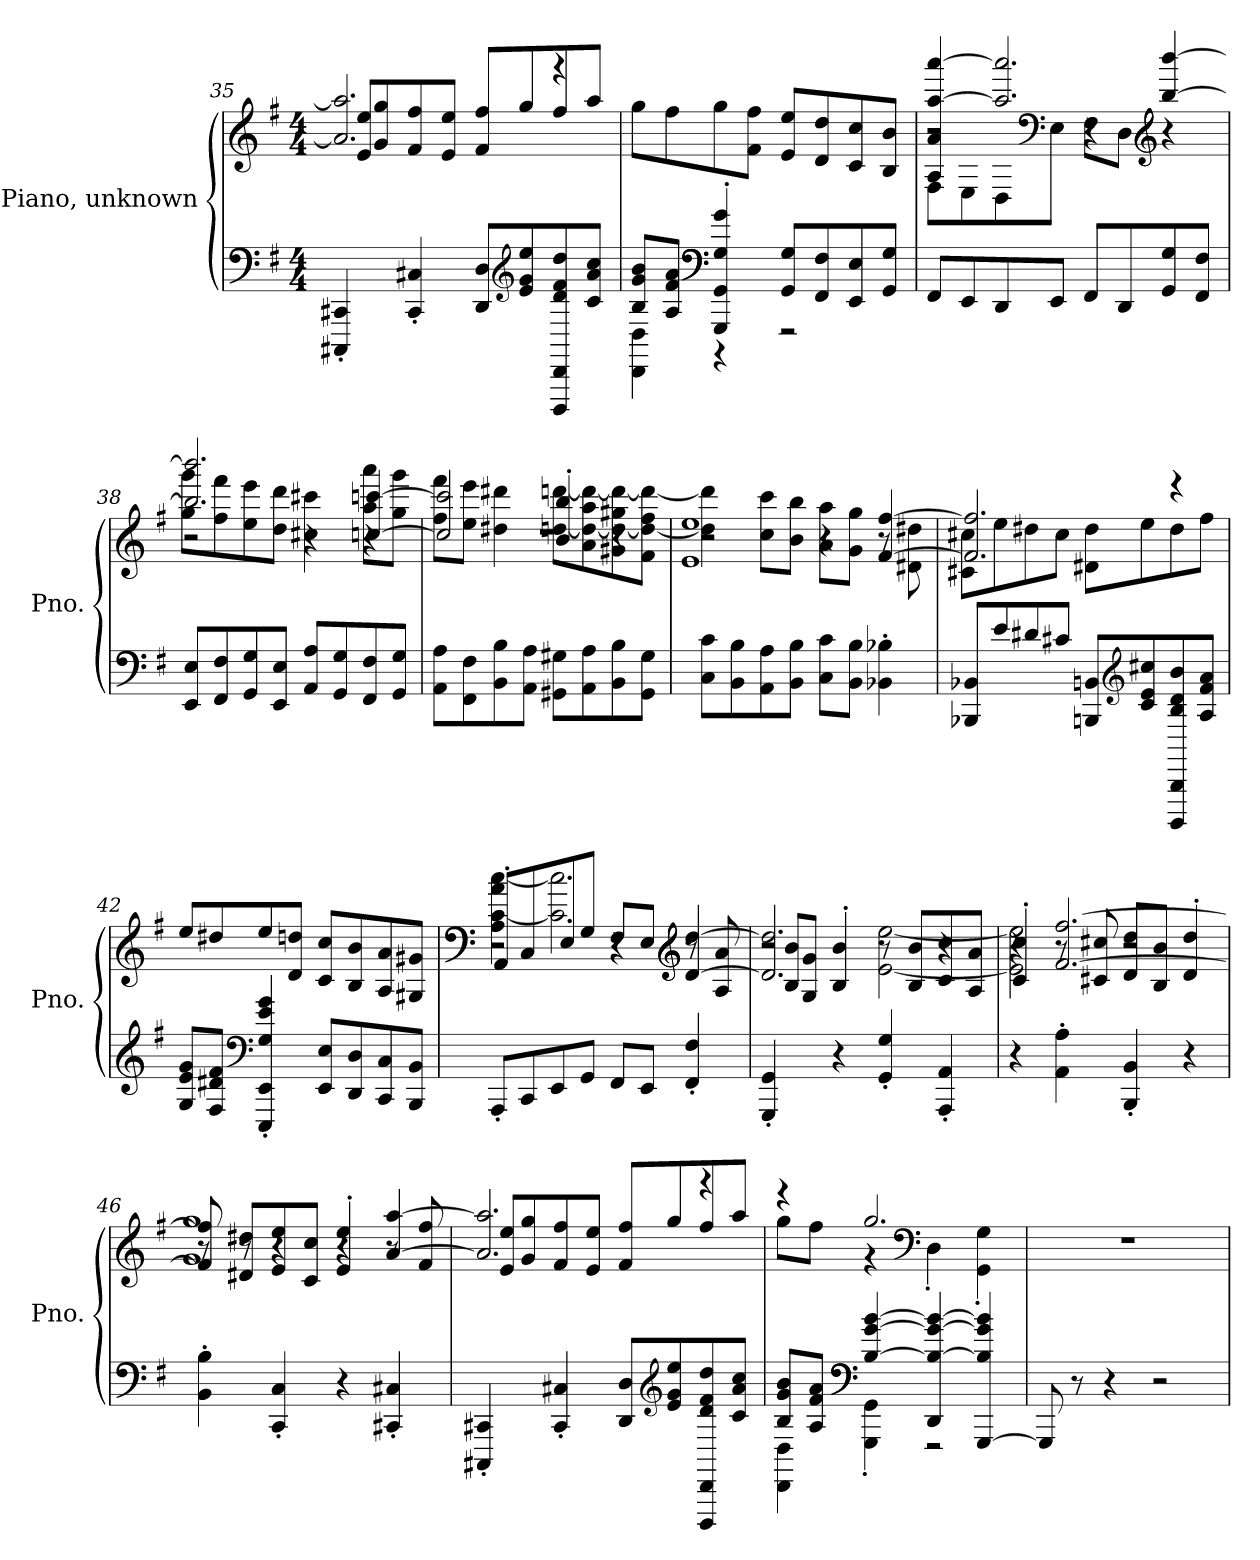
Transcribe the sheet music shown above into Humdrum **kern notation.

**kern	**kern
*part1	*part1
*staff2	*staff1
*I"Piano, unknown	*
*I'Pno.	*
*clefF4	*clefG2
*k[f#]	*k[f#]
*M4/4	*M4/4
=35	=35
*	*^
4CCC#X/' 4CC#X/'	2.a/] 2.aa/]	8e/ 8ee/L
.	.	8g/ 8gg/
4CC#/' 4C#X/'	.	8f#/ 8ff#/
.	.	8e/ 8ee/J
8DD/ 8D/L	.	8f#/ 8ff#/L
*clefG2	*	*
8e/ 8g/ 8ee/	.	8gg/
8DDD/ 8DD/ 8d/ 8f#/ 8dd/	4r	8ff#/
8c/ 8a/ 8cc/J	.	8aa/J
*	*v	*v
!!LO:LB:g=z
=36	=36
*^	*
8B/ 8g/ 8b/L	4DD\ 4D\	8gg\L
8A/ 8f#/ 8a/J	.	8ff#\
*clefF4	*	*
4GGG/' 4GG/' 4G/' 4g/'	4r	8gg\
.	.	8f#\ 8ff#\J
8GG/ 8G/L	2r	8e/ 8ee/L
8FF#/ 8F#/	.	8d/ 8dd/
8EE/ 8E/	.	8c/ 8cc/
8GG/ 8G/J	.	8B/ 8b/J
*v	*v	*
=37	=37
*	*^
*	*	*^
8FF#/L	2r	8F#\L	4A/ 4a/ [4aa/ [4aaa/
8EE/	.	8E\	.
8DD/	.	8D\	2.aa/] 2.aaa/]
*	*clefF4	*	*
8EE/J	.	8E\J	.
8FF#/L	4r	8F#\L	.
8DD/	.	8D\J	.
*	*clefG2	*	*
8GG/ 8G/	[4bb/ [4bbb/	4r	.
8FF#/ 8F#/J	.	.	.
=38	=38	=38	=38
8EE/ 8E/L	2.bb/] 2.bbb/]	8gg\ 8ggg\L	2r
8FF#/ 8F#/	.	8ff#\ 8fff#\	.
8GG/ 8G/	.	8ee\ 8eee\	.
8EE/ 8E/J	.	8dd\ 8ddd\J	.
8AA/ 8A/L	.	4cc#X\ 4ccc#X\	4r
8GG/ 8G/	.	.	.
8FF#/ 8F#/	4r	8aa\ 8aaa\L	[4ccn/ [4cccn/
8GG/ 8G/J	.	8gg\ 8ggg\J	.
!!LO:PB:g=z	!!	!!
=39	=39	=39	=39
8AA\ 8A\L	1r	8ff#\ 8fff#\L	2cc/] 2ccc/]
8FF#\ 8F#\	.	8ee\ 8eee\J	.
8BB\ 8B\	.	4dd#X\ 4ddd#X\	.
8AA\ 8A\J	.	.	.
8GG#X\ 8G#X\L	.	[8ddn\ [8dddn\L	4b/' 4bb/'
8AA\ 8A\	.	8a\ 8dd\_ 8aa\ 8ddd\_	.
8BB\ 8B\	.	8g#X\ 8dd\_ 8gg#X\ 8ddd\_	4r
8GG#\ 8G#\J	.	8f#\ 8dd\_ 8ff#\ 8ddd\_J	.
=40	=40	=40	=40
8C\ 8c\L	2r	4dd\] 4ddd\]	1e 1ee
8BB\ 8B\	.	.	.
8AA\ 8A\	.	8cc\ 8ccc\L	.
8BB\ 8B\J	.	8b\ 8bb\J	.
8C\ 8c\L	4r	8a\ 8aa\L	.
8BB\ 8B\J	.	8g\ 8gg\J	.
4BB-X\' 4B-X\'	[4f#/ [4ff#/	8r	.
.	.	8d#X\ 8dd#X\	.
*	*	*v	*v
=41	=41	=41
8BBB-X/ 8BB-X/L	2.f#/] 2.ff#/]	8c#X\ 8cc#X\L
8e/	.	8ee\
8d#X/	.	8dd#X\
8c#X/J	.	8cc#\J
8BBBn/ 8BBn/L	.	8d#X\ 8dd#\L
*clefG2	*	*
8c#/ 8e/ 8cc#X/	.	8ee\
8BBBB/ 8BBB/ 8B/ 8d#/ 8b/	4r	8dd#\
8A/ 8f#/ 8a/J	.	8ff#\J
*	*v	*v
!!LO:LB:g=z
=42	=42
8G/ 8e/ 8g/L	8ee/L
8F#/ 8d#X/ 8f#/J	8dd#X/
*clefF4	*
4EEE/' 4EE/' 4G/' 4e/' 4g/'	8ee/
.	8d/ 8ddn/J
8EE/ 8E/L	8c/ 8cc/L
8DD/ 8D/	8B/ 8b/
8CC/ 8C/	8A/ 8a/
8BBB/ 8BB/J	8G#X/ 8g#X/J
=43	=43
*	*clefF4
*	*^
*	*	*^
8AAA'/L	2r	4A\ [4c\ 4a\ [4cc\	8AA'/L
8CC/	.	.	8C/
8EE/	.	2.c\] 2.cc\]	8E/
8GG/J	.	.	8G/J
8FF#/L	4r	.	8F#/L
8EE/J	.	.	8E/J
*	*clefG2	*	*
4FF#/' 4F#/'	[4d/ [4dd/	.	8r
.	.	.	8A/ 8a/
=44	=44	=44	=44
4GGG/' 4GG/'	2.d/] 2.dd/]	2r	8B/ 8b/L
.	.	.	8G/ 8g/J
4r	.	.	4B/' 4b/'
4GG/' 4G/'	.	[2e\ [2ee\	8r
.	.	.	8B/ 8b/L
4AAA/' 4AA/'	4r	.	8c/ 8cc/
.	.	.	8A/ 8a/J
!!LO:LB:g=z	!!	!!
=45	=45	=45	=45
4r	4r	2e\] 2ee\]	4c/' 4cc/'
4AA\' 4A\'	[2.f#/ [2.ff#/	.	8r
.	.	.	8c#X/ 8cc#X/
4BBB/' 4BB/'	.	2r	8d/ 8dd/L
.	.	.	8B/ 8b/J
4r	.	.	4d/' 4dd/'
=46	=46	=46	=46
4BB\' 4B\'	8f#/] 8ff#/]	1g 1gg	8r
.	8r	.	8d#X/ 8dd#X/L
4CC/' 4C/'	4r	.	8e/ 8ee/
.	.	.	8c/ 8cc/J
4r	4r	.	4e/' 4ee/'
4CC#X/' 4C#X/'	[4a/ [4aa/	.	8r
.	.	.	8f#/ 8ff#/
*	*	*v	*v
=47	=47	=47
4CCC#X/' 4CC#X/'	2.a/] 2.aa/]	8e/ 8ee/L
.	.	8g/ 8gg/
4CC#/' 4C#X/'	.	8f#/ 8ff#/
.	.	8e/ 8ee/J
8DD/ 8D/L	.	8f#/ 8ff#/L
*clefG2	*	*
8e/ 8g/ 8ee/	.	8gg/
8DDD/ 8DD/ 8d/ 8f#/ 8dd/	4r	8ff#/
8c/ 8a/ 8cc/J	.	8aa/J
=48	=48	=48
*^	*	*
8B/ 8g/ 8b/L	4DD\ 4D\	4r	8gg\L
8A/ 8f#/ 8a/J	.	.	8ff#\J
*clefF4	*	*	*
[4B/ [4g/ [4b/	4GGG\' 4GG\'	2.gg/	4r
*	*	*clefF4	*
4DD/ 4B/_ 4g/_ 4b/_	2r	.	4D'\
[4GGG/ 4B/] 4g/] 4b/]	.	.	4GG\' 4G\'
*v	*v	*	*
*	*v	*v
!!LO:LB:g=z
=49	=49
8GGG/]	1r
8r	.
4r	.
2r	.
=	=
*-	*-
